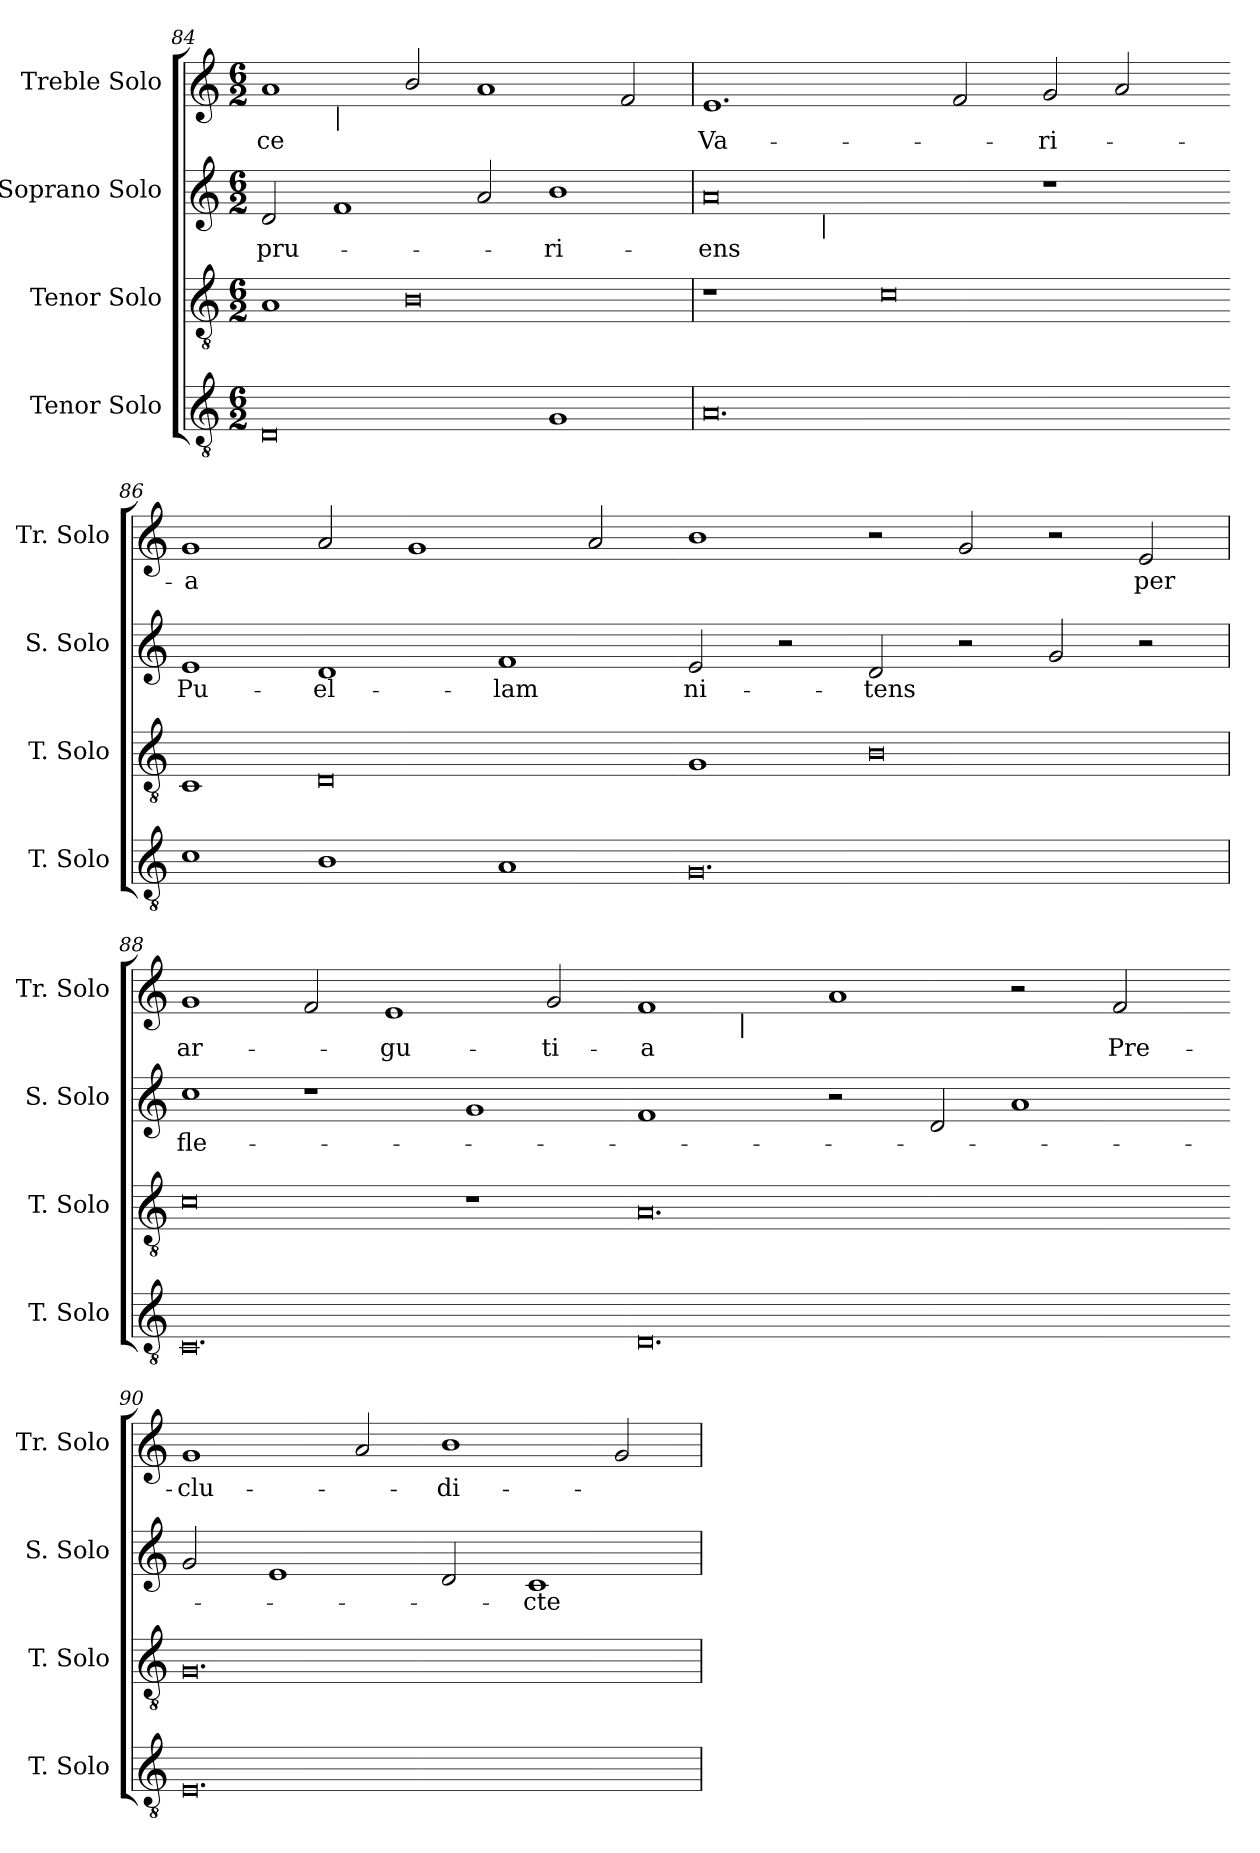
**kern	**kern	**kern	**text	**kern	**text
*part4	*part3	*part2	*part2	*part1	*part1
*staff4	*staff3	*staff2	*staff2	*staff1	*staff1
*I"Tenor Solo	*I"Tenor Solo	*I"Soprano Solo	*	*I"Treble Solo	*
*I'T. Solo	*I'T. Solo	*I'S. Solo	*	*I'Tr. Solo	*
*clefGv2	*clefGv2	*clefG2	*	*clefG2	*
*ITrd7c12	*ITrd7c12	*	*	*	*
*k[]	*k[]	*k[]	*	*k[]	*
*C:	*C:	*C:	*	*C:	*
*M6/2	*M6/2	*M6/2	*	*M6/2	*
=84	=84	=84	=84	=84	=84
!	!	!	!LO:LY:b:color=#000000	!	!
!	!	!	!	!	!LO:LY:b:color=#000000
*	*	*	*	*^	*
0DDi	1AAi	2di/	pru-	1ai	2ryy	-ce
!	!	!	!	!	!LO:TX:b:i:t=|	!
.	.	1fi	.	.	1ryy	.
.	0BBi	.	.	2bi/	.	.
.	.	2ai/	.	1ai	1.ryy	.
!	!	!	!LO:LY:b:color=#000000	!	!	!
1GGi	.	1bi	-ri-	.	.	.
.	.	.	.	2fi/	.	.
*	*	*	*	*v	*v	*
!!LO:LB:g=z
=85	=85	=85	=85	=85	=85
*	*	*	*	*^	*
!	!	!	!LO:LY:b:color=#000000	!	!	!
*	*	*	*	*v	*v	*
*	*	*	*	*^	*
!	!	!LO:TX:b:i:t=-	!	!	!	!
!	!	!	!	!	!	!LO:LY:b:color=#000000
*	*	*^	*	*v	*v	*
0.AAi	1r	0ai	2ryy	-ens	1.ei	Va-
.	.	.	16ryy	.	.	.
.	.	.	32ryy	.	.	.
.	.	.	64ryy	.	.	.
.	.	.	512ryy	.	.	.
!	!	!	!LO:TX:b:i:t=|	!	!	!
.	.	.	1ryy	.	.	.
.	0Ci	.	.	.	.	.
.	.	.	.	.	2fi/	.
.	.	.	1ryy	.	.	.
!	!	!	!	!	!	!LO:LY:b:color=#000000
.	.	1r	.	.	2gi/	-ri-
.	.	.	.	.	2ai/	.
.	.	.	4ryy	.	.	.
.	.	.	8ryy	.	.	.
.	.	.	128..ryy	.	.	.
*	*	*v	*v	*	*	*
=86-	=86-	=86-	=86-	=86-	=86-
*	*	*^	*	*	*
!	!	!	!	!LO:LY:b:color=#000000	!	!
*	*	*v	*v	*	*	*
*	*	*^	*	*	*
!	!	!	!	!	!	!LO:LY:b:color=#000000
*	*	*v	*v	*	*	*
1Ci	1CCi	1ei	Pu-	1gi	-a
!	!	!	!LO:LY:b:color=#000000	!	!
1BBi	0DDi	1di	-el-	2ai/	.
.	.	.	.	1gi	.
!	!	!	!LO:LY:b:color=#000000	!	!
1AAi	.	1fi	-lam	.	.
.	.	.	.	2ai/	.
=87-	=87-	=87-	=87-	=87-	=87-
!	!	!	!LO:LY:b:color=#000000	!	!
0.GGi	1GGi	2ei/	ni-	1bi	.
.	.	2r	.	.	.
!	!	!	!LO:LY:b:color=#000000	!	!
.	0BBi	2di/	-tens	2r	.
.	.	2r	.	2gi/	.
.	.	2gi/	.	2r	.
!	!	!	!	!	!LO:LY:b:color=#000000
.	.	2r	.	2ei/	per
=88	=88	=88	=88	=88	=88
!	!	!	!LO:LY:b:color=#000000	!	!
!	!	!	!	!	!LO:LY:b:color=#000000
0.CCi	0Ci	1cci	fle-	1gi	ar-
.	.	1r	.	2fi/	.
!	!	!	!	!	!LO:LY:b:color=#000000
.	.	.	.	1ei	-gu-
.	1r	1gi	.	.	.
!	!	!	!	!	!LO:LY:b:color=#000000
.	.	.	.	2gi/	-ti-
=89-	=89-	=89-	=89-	=89-	=89-
!	!	!	!	!	!LO:LY:b:color=#000000
*	*	*	*	*^	*
0.DDi	0.AAi	1fi	.	1fi	4ryy	-a
.	.	.	.	.	8ryy	.
.	.	.	.	.	64ryy	.
.	.	.	.	.	512ryy	.
!	!	!	!	!	!LO:TX:b:i:t=|	!
.	.	.	.	.	1ryy	.
.	.	2r	.	1ai	.	.
.	.	.	.	.	1ryy	.
.	.	2di/	.	.	.	.
.	.	1ai	.	2r	.	.
.	.	.	.	.	2ryy	.
!	!	!	!	!	!	!LO:LY:b:color=#000000
.	.	.	.	2fi/	.	Pre-
.	.	.	.	.	16ryy	.
.	.	.	.	.	32ryy	.
.	.	.	.	.	128..ryy	.
*	*	*	*	*v	*v	*
=90-	=90-	=90-	=90-	=90-	=90-
*	*	*	*	*^	*
!	!	!	!	!	!	!LO:LY:b:color=#000000
*	*	*	*	*v	*v	*
0.EEi	0.GGi	2gi/	.	1gi	-clu-
.	.	1ei	.	.	.
.	.	.	.	2ai/	.
!	!	!	!	!	!LO:LY:b:color=#000000
.	.	2di/	.	1bi	-di-
!	!	!	!LO:LY:b:color=#000000	!	!
.	.	1ci	-cte-	.	.
.	.	.	.	2gi/	.
=	=	=	=	=	=
*-	*-	*-	*-	*-	*-
